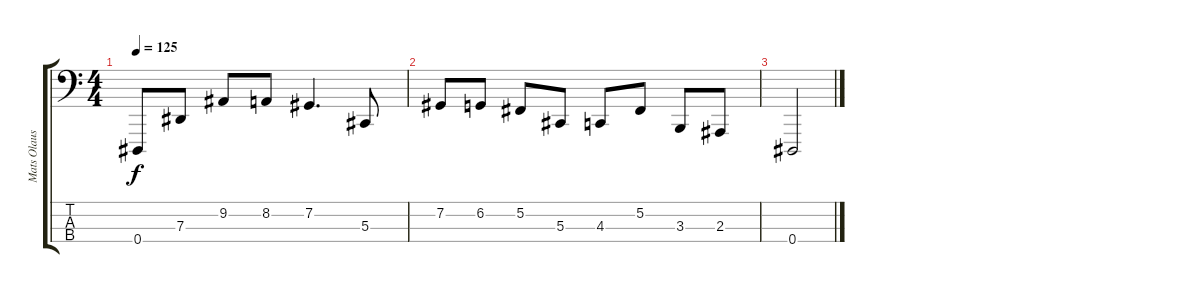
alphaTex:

\track ("Mats Olausson" "Mats Olaus") {instrument brightacousticpiano}
\staff {score tabs}
\tuning (Gb2 Db2 Ab1 Eb1) {hide}
\ts (4 4)
\tempo 125
\clef f4
\ks c
0.4.8{dy f} 7.3.8 9.2.8 8.2.8 7.2.4{d} 5.3.8 |
7.2.8 6.2.8 5.2.8 5.3.8 4.3.8 5.2.8 3.3.8 2.3.8 |
0.4.2
